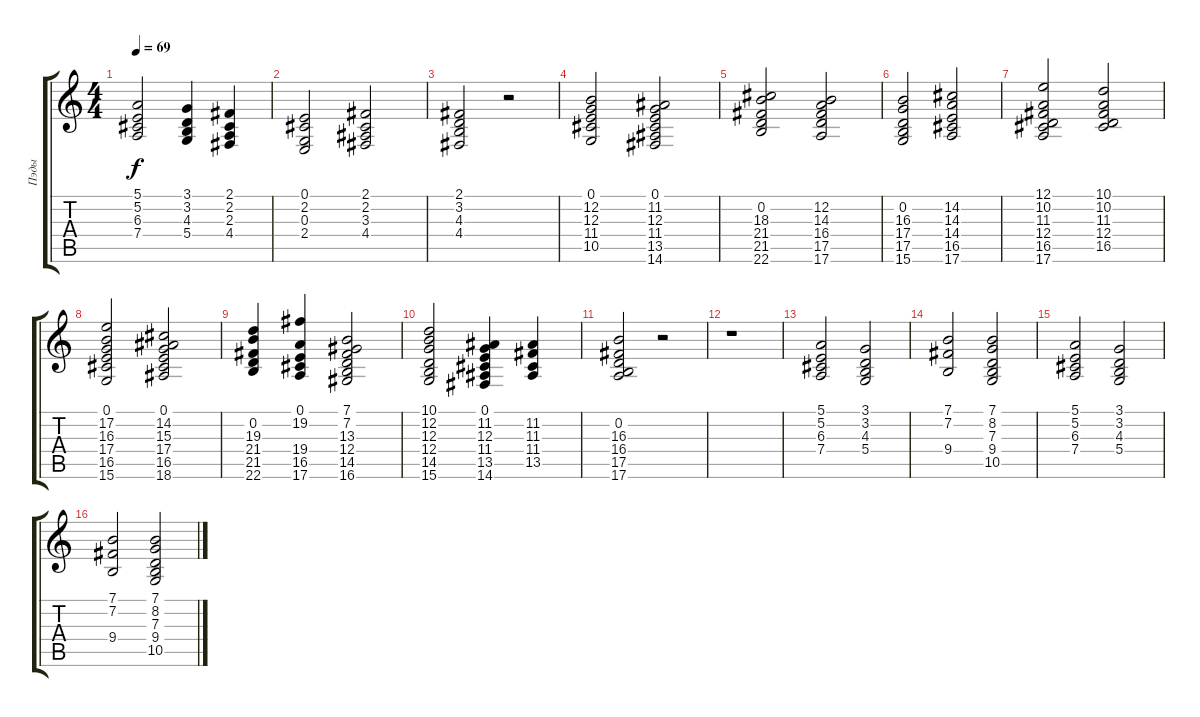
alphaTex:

\track ("Пэды" "Пэды") {instrument pad2warm}
\staff {score tabs}
\tuning (E4 B3 G3 D3 A2 E2) {hide}
\ts (4 4)
\tempo 69
\clef g2
\ks c
(5.1 5.2 6.3 7.4).2{dy f} (3.1 3.2 4.3 5.4).4 (2.1 2.2 2.3 4.4).4 |
(0.1 2.2 0.3 2.4).2 (2.1 2.2 3.3 4.4).2 |
(2.1 3.2 4.3 4.4).2 r.2 |
(0.1 12.2 12.3 11.4 10.5).2 (0.1 11.2 12.3 11.4 13.5 14.6).2 |
(0.2 18.3 21.4 21.5 22.6).2 (12.2 14.3 16.4 17.5 17.6).2 |
(0.2 16.3 17.4 17.5 15.6).2 (14.2 14.3 14.4 16.5 17.6).2 |
(12.1 10.2 11.3 12.4 16.5 17.6).2 (10.1 10.2 11.3 12.4 16.5).2 |
(0.1 17.2 16.3 17.4 16.5 15.6).2 (0.1 14.2 15.3 17.4 16.5 18.6).2 |
(0.2 19.3 21.4 21.5 22.6).4 (0.1 19.2 19.4 16.5 17.6).4 (7.1 7.2 13.3 12.4 14.5 16.6).2 |
(10.1 12.2 12.3 12.4 14.5 15.6).2 (0.1 11.2 12.3 11.4 13.5 14.6).4 (11.2 11.3 11.4 13.5).4 |
(0.2 16.3 16.4 17.5 17.6).2 r.2 |
r.1 |
(5.1 5.2 6.3 7.4).2 (3.1 3.2 4.3 5.4).2 |
(7.1 7.2 9.4).2 (7.1 8.2 7.3 9.4 10.5).2 |
(5.1 5.2 6.3 7.4).2 (3.1 3.2 4.3 5.4).2 |
(7.1 7.2 9.4).2 (7.1 8.2 7.3 9.4 10.5).2
